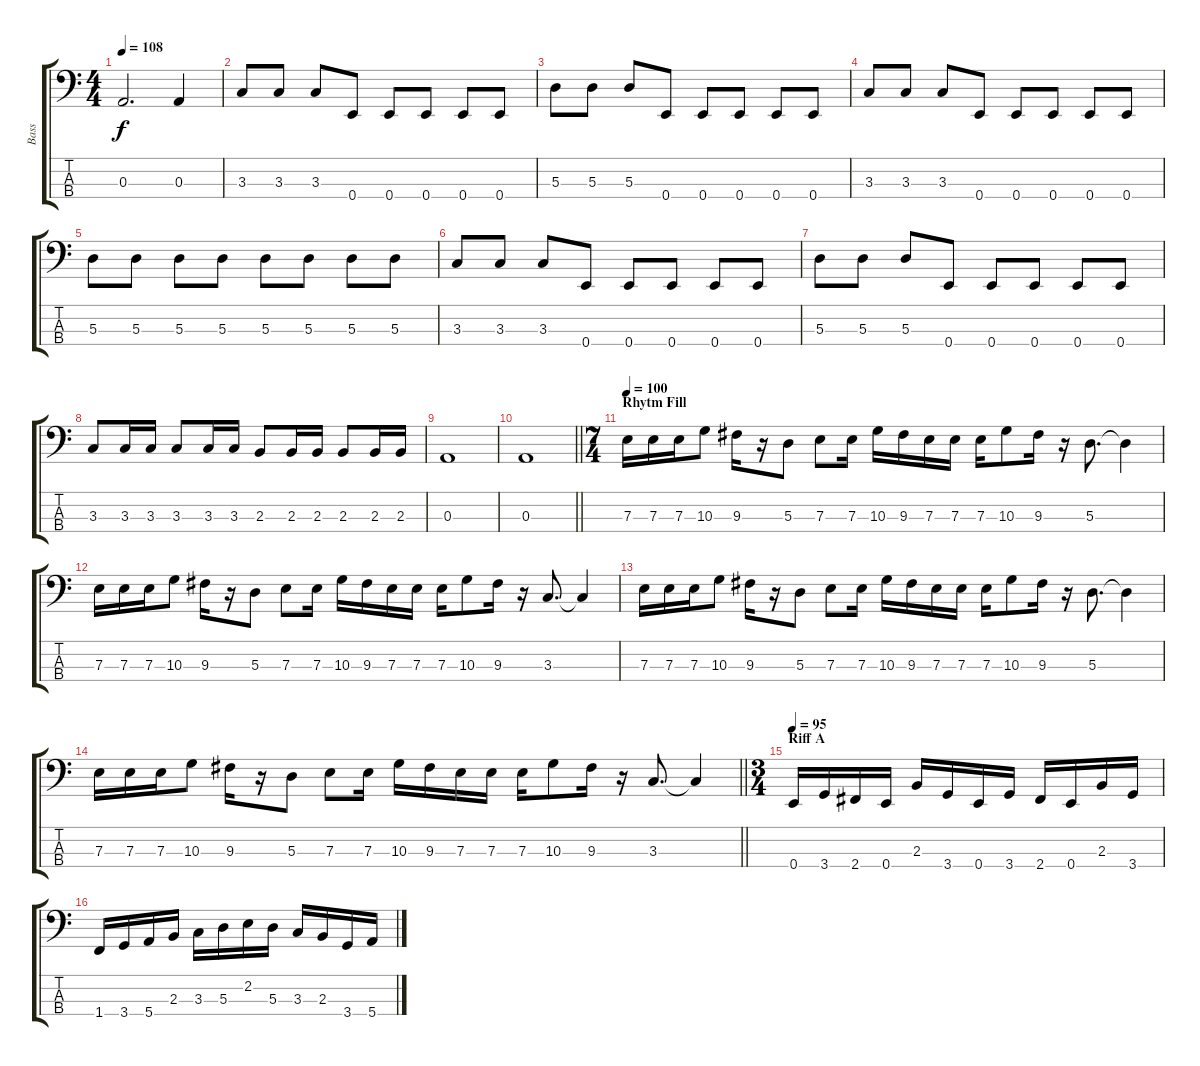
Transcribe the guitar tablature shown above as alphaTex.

\track ("Bass" "Bass") {instrument electricbassfinger}
\staff {score tabs}
\tuning (G2 D2 A1 E1) {hide}
\ts (4 4)
\tempo 108
\clef f4
\ks c
0.3.2{d dy f} 0.3.4 |
3.3.8 3.3.8 3.3.8 0.4.8 0.4.8 0.4.8 0.4.8 0.4.8 |
5.3.8 5.3.8 5.3.8 0.4.8 0.4.8 0.4.8 0.4.8 0.4.8 |
3.3.8 3.3.8 3.3.8 0.4.8 0.4.8 0.4.8 0.4.8 0.4.8 |
5.3.8 5.3.8 5.3.8 5.3.8 5.3.8 5.3.8 5.3.8 5.3.8 |
3.3.8 3.3.8 3.3.8 0.4.8 0.4.8 0.4.8 0.4.8 0.4.8 |
5.3.8 5.3.8 5.3.8 0.4.8 0.4.8 0.4.8 0.4.8 0.4.8 |
3.3.8 3.3.16 3.3.16 3.3.8 3.3.16 3.3.16 2.3.8 2.3.16 2.3.16 2.3.8 2.3.16 2.3.16 |
0.3.1 |
\barLineRight lightlight
0.3.1 |
\ts (7 4)
\section ("" "Rhytm Fill")
\tempo 100
7.3.16 7.3.16 7.3.16 10.3.8 9.3.16 r.16 5.3.8 7.3.8 7.3.16 10.3.16 9.3.16 7.3.16 7.3.16 7.3.16 10.3.8 9.3.16 r.16 5.3.8{d} 5.3{t}.4 |
7.3.16 7.3.16 7.3.16 10.3.8 9.3.16 r.16 5.3.8 7.3.8 7.3.16 10.3.16 9.3.16 7.3.16 7.3.16 7.3.16 10.3.8 9.3.16 r.16 3.3.8{d} 3.3{t}.4 |
7.3.16 7.3.16 7.3.16 10.3.8 9.3.16 r.16 5.3.8 7.3.8 7.3.16 10.3.16 9.3.16 7.3.16 7.3.16 7.3.16 10.3.8 9.3.16 r.16 5.3.8{d} 5.3{t}.4 |
\barLineRight lightlight
7.3.16 7.3.16 7.3.16 10.3.8 9.3.16 r.16 5.3.8 7.3.8 7.3.16 10.3.16 9.3.16 7.3.16 7.3.16 7.3.16 10.3.8 9.3.16 r.16 3.3.8{d} 3.3{t}.4 |
\ts (3 4)
\section ("" "Riff A")
\tempo 95
0.4.16 3.4.16 2.4.16 0.4.16 2.3.16 3.4.16 0.4.16 3.4.16 2.4.16 0.4.16 2.3.16 3.4.16 |
1.4.16 3.4.16 5.4.16 2.3.16 3.3.16 5.3.16 2.2.16 5.3.16 3.3.16 2.3.16 3.4.16 5.4.16
